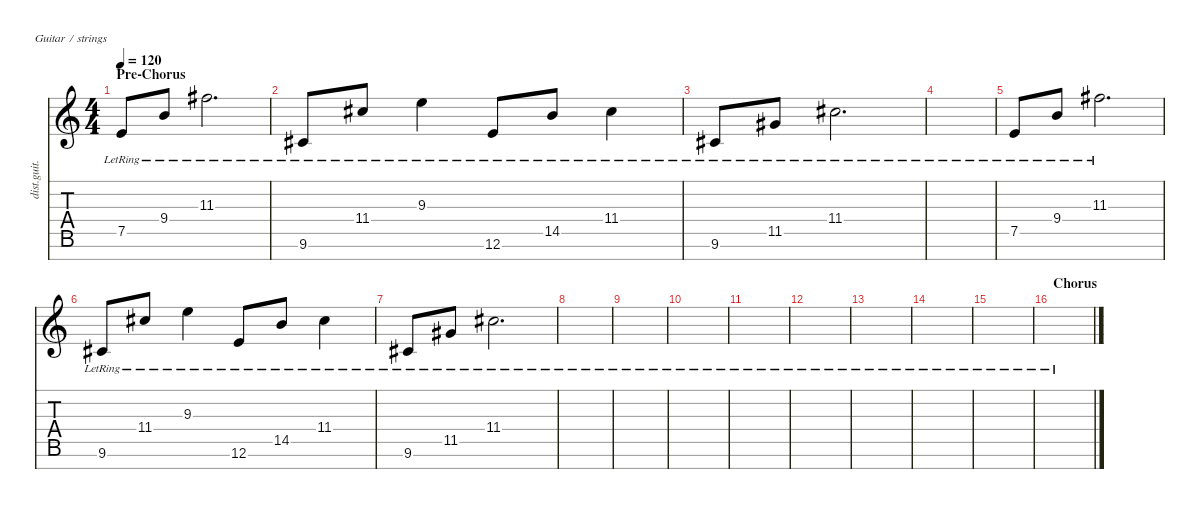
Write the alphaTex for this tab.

\defaultSystemsLayout 4
\hideDynamics
\bracketExtendMode nobrackets
\track ("Clean Guitar - Zoli" "dist.guit.") {instrument distortionguitar}
\staff {score tabs}
\tuning (E4 B3 G3 D3 A2 E2 B1)
\ts (4 4)
\section ("" "Pre-Chorus")
\tempo 120
\clef g2
\ks c
7.5{lr}.8{dy ff beam Up} 9.4{lr}.8{beam Up} 11.3{lr acc #}.2{d beam Down} |
9.6{lr acc #}.8{beam Up} 11.4{lr acc #}.8{beam Up} 9.3{lr}.4{beam Down} 12.6{lr}.8{beam Up} 14.5{lr}.8{beam Up} 11.4{lr acc #}.4{beam Down} |
9.6{lr acc #}.8{beam Up} 11.5{lr acc #}.8{beam Up} 11.4{lr acc #}.2{d beam Down} |
|
7.5{lr}.8{beam Up} 9.4{lr}.8{beam Up} 11.3{lr acc #}.2{d beam Down} |
9.6{lr acc #}.8{beam Up} 11.4{lr acc #}.8{beam Up} 9.3{lr}.4{beam Down} 12.6{lr}.8{beam Up} 14.5{lr}.8{beam Up} 11.4{lr acc #}.4{beam Down} |
9.6{lr acc #}.8{beam Up} 11.5{lr acc #}.8{beam Up} 11.4{lr acc #}.2{d beam Down} |
|
|
|
|
|
|
|
|
\section ("" "Chorus")
